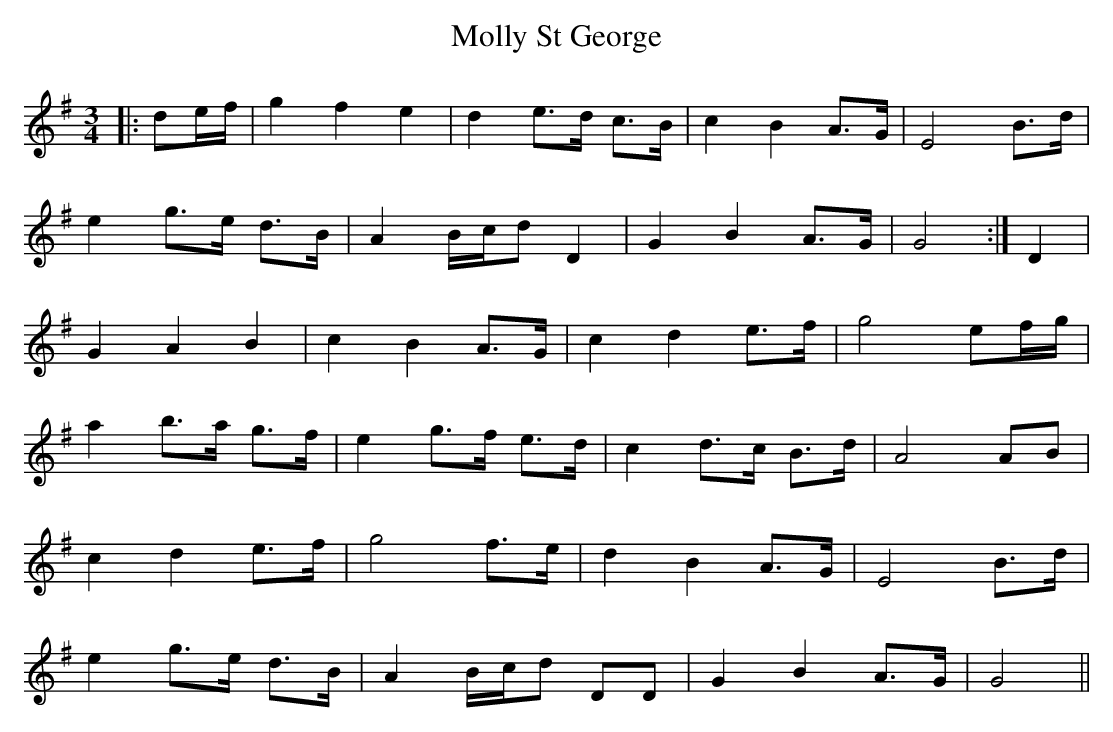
X:1
T: Molly St George
M: 3/4
L: 1/8
K: Gmaj
|:de/f/|g2f2e2|d2 e>d c>B|c2B2 A>G|E4 B>d|
e2g>e d>B|A2B/c/d D2|G2 B2 A>G|G4:|D2|
G2 A2 B2|c2B2A>G|c2d2 e>f|g4 ef/g/|
a2b>a g>f|e2g>f e>d|c2d>c B>d|A4AB|
c2 d2 e>f|g4 f>e|d2 B2 A>G|E4B>d|
e2g>e d>B|A2 B/c/d DD|G2B2A>G|G4||
